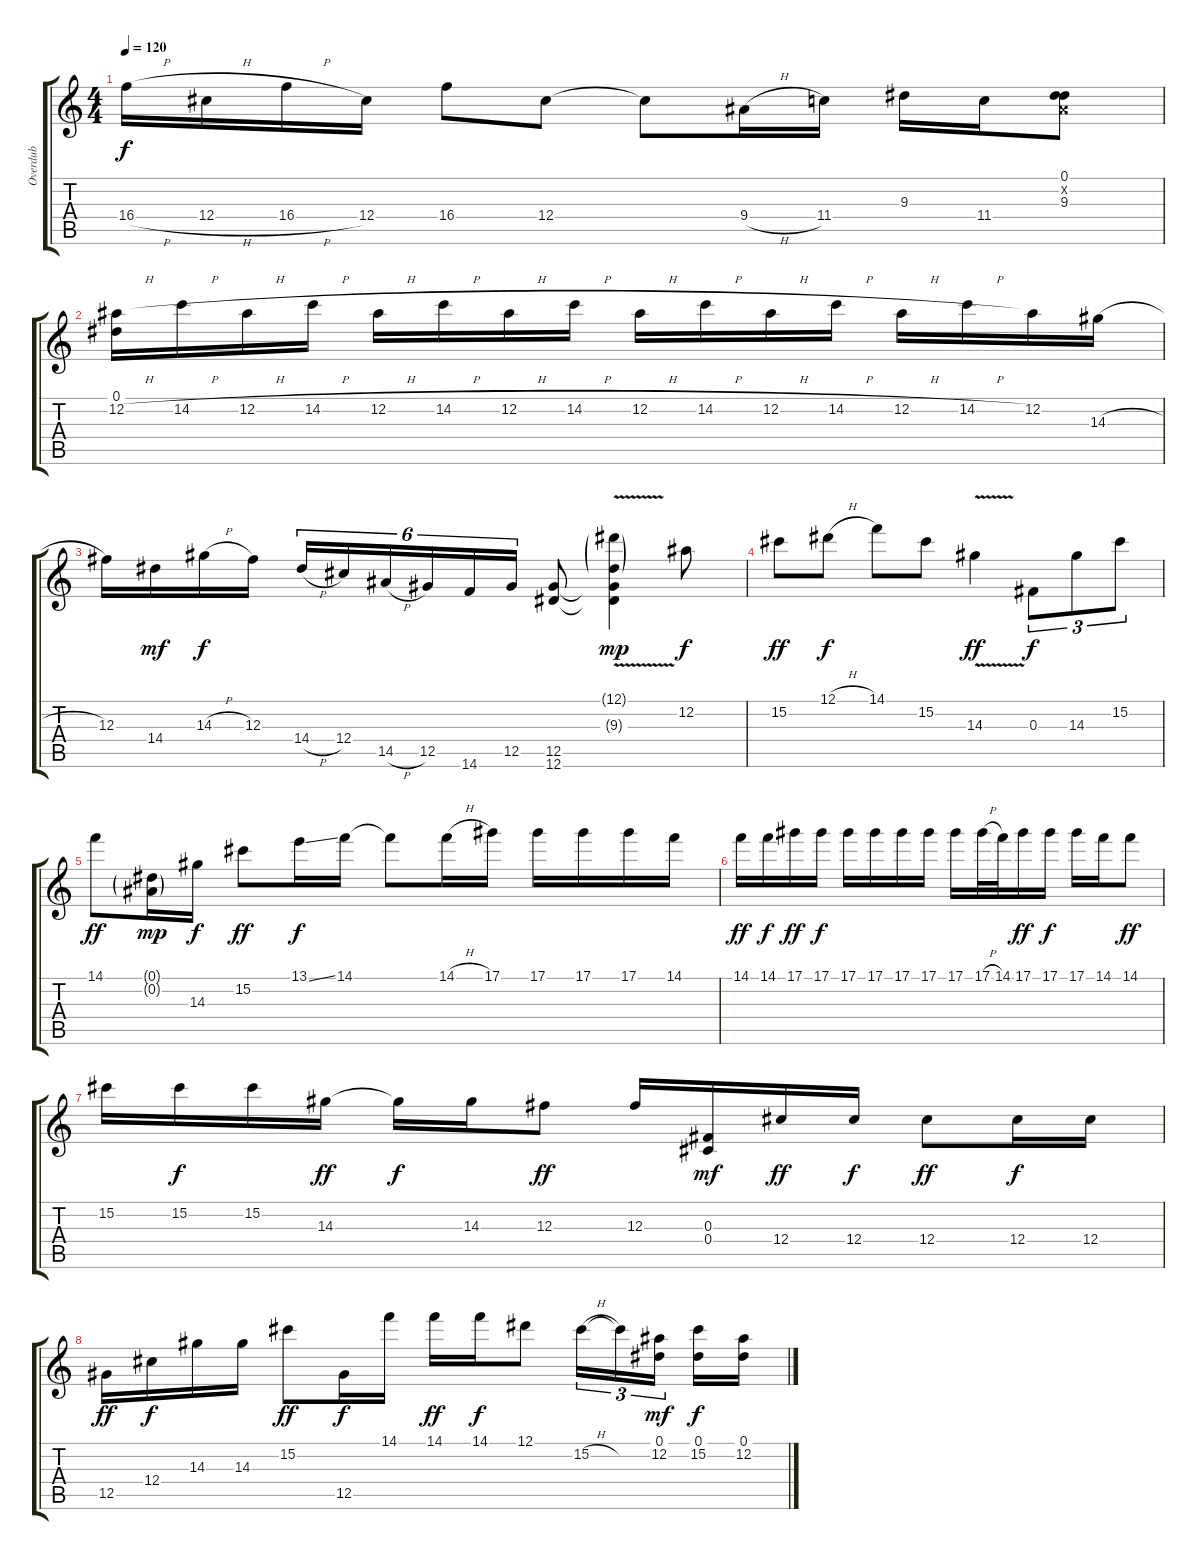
\track ("Overdub" "Overdub") {instrument fretlessbass}
\staff {score tabs}
\tuning (Eb4 Bb3 Gb3 Db3 Ab2 Eb2) {hide}
\ts (4 4)
\tempo 120
\clef g2
\ks c
16.4{h}.16{dy f} 12.4{h}.16 16.4{h}.16 12.4.16 16.4.8 12.4.8 12.4{t}.8 9.4{h}.16 11.4.16 9.3.16 11.4.16 (0.1 0.2{x} 9.3).8 |
(0.1 12.2{h}).16 14.2{h}.16 12.2{h}.16 14.2{h}.16 12.2{h}.16 14.2{h}.16 12.2{h}.16 14.2{h}.16 12.2{h}.16 14.2{h}.16 12.2{h}.16 14.2{h}.16 12.2{h}.16 14.2{h}.16 12.2.16 14.3{h}.16 |
12.3.16 14.4.16{dy mf} 14.3{h}.16{dy f} 12.3.16 14.4{h}.16{tu (6 4)} 12.4.16{tu (6 4)} 14.5{h}.16{tu (6 4)} 12.5.16{tu (6 4)} 14.6.16{tu (6 4)} 12.5.16{tu (6 4)} (12.5 12.6).8 (12.1{v g} 9.3{v g} 12.5{v t} 12.6{v t}).4{dy mp} 12.2.8{dy f} |
15.2.8{dy ff} 12.1{h}.8{dy f} 14.1.8 15.2.8 14.3{v}.4{dy ff} 0.3.8{tu (3 2) dy f} 14.3.8{tu (3 2)} 15.2.8{tu (3 2)} |
14.1.8{dy ff} (0.1{g} 0.2{g}).16{dy mp} 14.3.16{dy f} 15.2.8{dy ff} 13.1{ss}.16{dy f} 14.1.16 14.1{t}.8 14.1{h}.16 17.1.16 17.1.16 17.1.16 17.1.16 14.1.16 |
14.1.16{dy ff} 14.1.16{dy f} 17.1.16{dy ff} 17.1.16{dy f} 17.1.16 17.1.16 17.1.16 17.1.16 17.1.16 17.1{h}.32 14.1.32 17.1.16{dy ff} 17.1.16{dy f} 17.1.16 14.1.16 14.1.8{dy ff} |
15.2.16 15.2.16{dy f} 15.2.16 14.3.16{dy ff} 14.3{t}.16{dy f} 14.3.16 12.3.8{dy ff} 12.3.16 (0.3 0.4).16{dy mf} 12.4.16{dy ff} 12.4.16{dy f} 12.4.8{dy ff} 12.4.16{dy f} 12.4.16 |
12.5.16{dy ff} 12.4.16{dy f} 14.3.16 14.3.16 15.2.8{dy ff} 12.5.16{dy f} 14.1.16 14.1.16{dy ff} 14.1.16{dy f} 12.1.8 15.2{h}.16{tu (3 2)} 15.2{t}.16{tu (3 2)} (0.1 12.2).16{tu (3 2) dy mf} (0.1 15.2).16{dy f} (0.1 12.2).16
